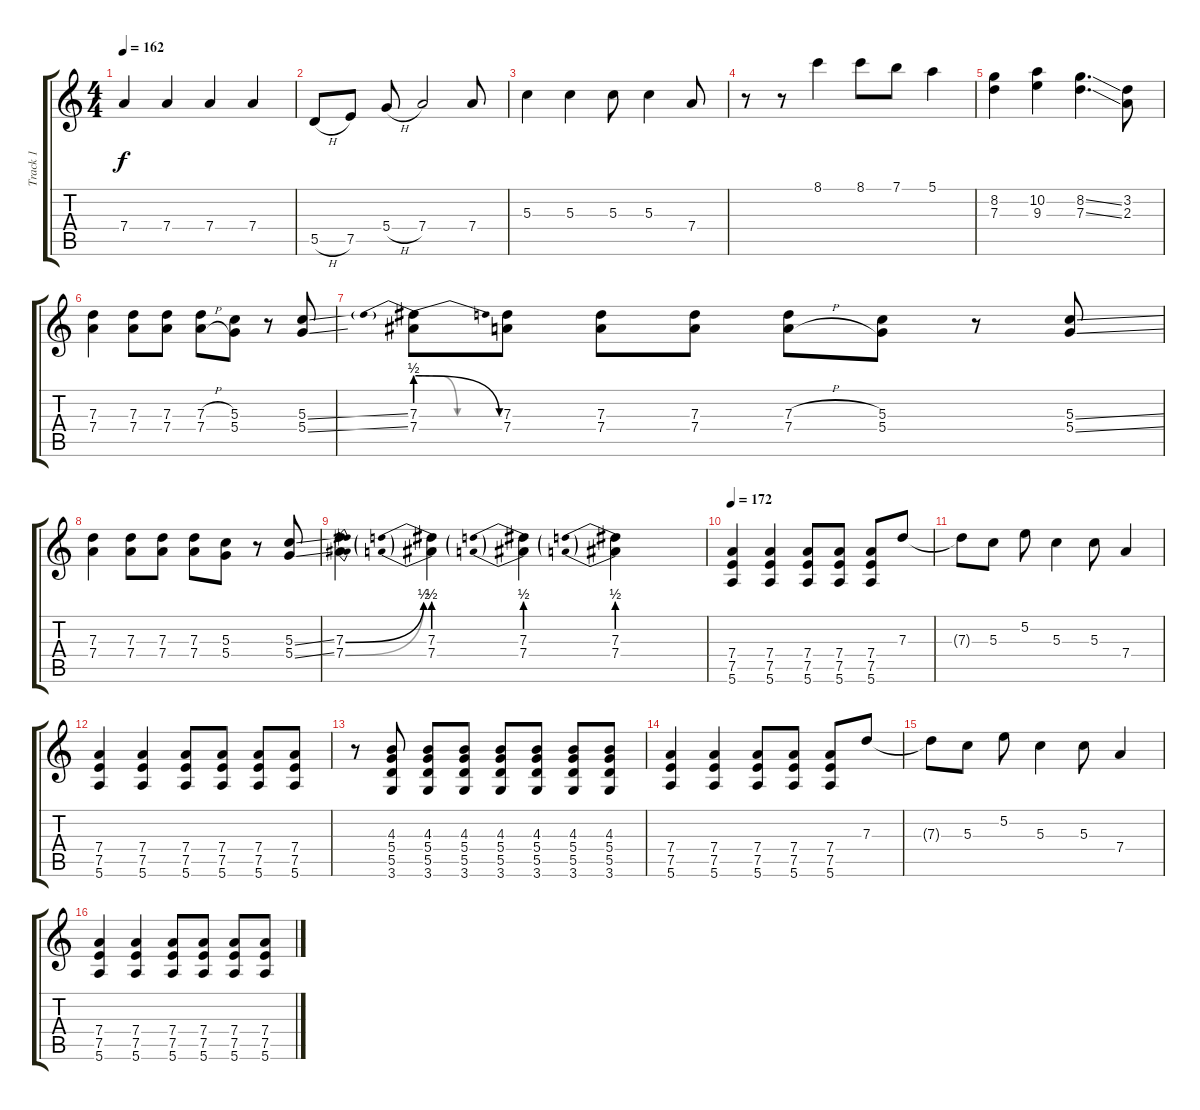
\track ("Track 1" "Track 1") {instrument overdrivenguitar}
\staff {score tabs}
\tuning (E4 B3 G3 D3 A2 E2) {hide}
\ts (4 4)
\tempo 162
\clef g2
\ks c
7.4{t}.4{dy f} 7.4.4 7.4.4 7.4.4 |
5.5{h}.8 7.5.8 5.4{h}.8 7.4.2 7.4.8 |
5.3.4 5.3.4 5.3.8 5.3.4 7.4.8 |
r.8 r.8 8.1.4 8.1.8 7.1.8 5.1.4 |
(8.2 7.3).4 (10.2 9.3).4 (8.2{ss} 7.3{ss}).4{d} (3.2 2.3).8 |
(7.3 7.4).4 (7.3 7.4).8 (7.3 7.4).8 (7.3{h} 7.4{h}).8 (5.3 5.4).8 r.8 (5.3{ss} 5.4{ss}).8 |
(7.3{be (prebendrelease 0 2 60 0)} 7.4{be (custom 0 2 15 2 30 0 60 0)}).8 (7.3 7.4).8 (7.3 7.4).8 (7.3 7.4).8 (7.3{h} 7.4{h}).8 (5.3 5.4).8 r.8 (5.3{ss} 5.4{ss}).8 |
(7.3 7.4).4 (7.3 7.4).8 (7.3 7.4).8 (7.3 7.4).8 (5.3 5.4).8 r.8 (5.3{ss} 5.4{ss}).8 |
(7.3{be (bend 0 0 60 2)} 7.4{be (bend 0 0 60 2)}).4 (7.3{be (prebend 0 2 60 2)} 7.4{be (prebend 0 2 60 2)}).4 (7.3{be (prebend 0 2 60 2)} 7.4{be (prebend 0 2 60 2)}).4 (7.3{be (prebend 0 2 60 2)} 7.4{be (prebend 0 2 60 2)}).4 |
\tempo 172
(7.4 7.5 5.6).4 (7.4 7.5 5.6).4 (7.4 7.5 5.6).8 (7.4 7.5 5.6).8 (7.4 7.5 5.6).8 7.3.8 |
7.3{t}.8 5.3.8 5.2.8 5.3.4 5.3.8 7.4.4 |
(7.4 7.5 5.6).4 (7.4 7.5 5.6).4 (7.4 7.5 5.6).8 (7.4 7.5 5.6).8 (7.4 7.5 5.6).8 (7.4 7.5 5.6).8 |
r.8 (4.3 5.4 5.5 3.6).8 (4.3 5.4 5.5 3.6).8 (4.3 5.4 5.5 3.6).8 (4.3 5.4 5.5 3.6).8 (4.3 5.4 5.5 3.6).8 (4.3 5.4 5.5 3.6).8 (4.3 5.4 5.5 3.6).8 |
(7.4 7.5 5.6).4 (7.4 7.5 5.6).4 (7.4 7.5 5.6).8 (7.4 7.5 5.6).8 (7.4 7.5 5.6).8 7.3.8 |
7.3{t}.8 5.3.8 5.2.8 5.3.4 5.3.8 7.4.4 |
(7.4 7.5 5.6).4 (7.4 7.5 5.6).4 (7.4 7.5 5.6).8 (7.4 7.5 5.6).8 (7.4 7.5 5.6).8 (7.4 7.5 5.6).8
